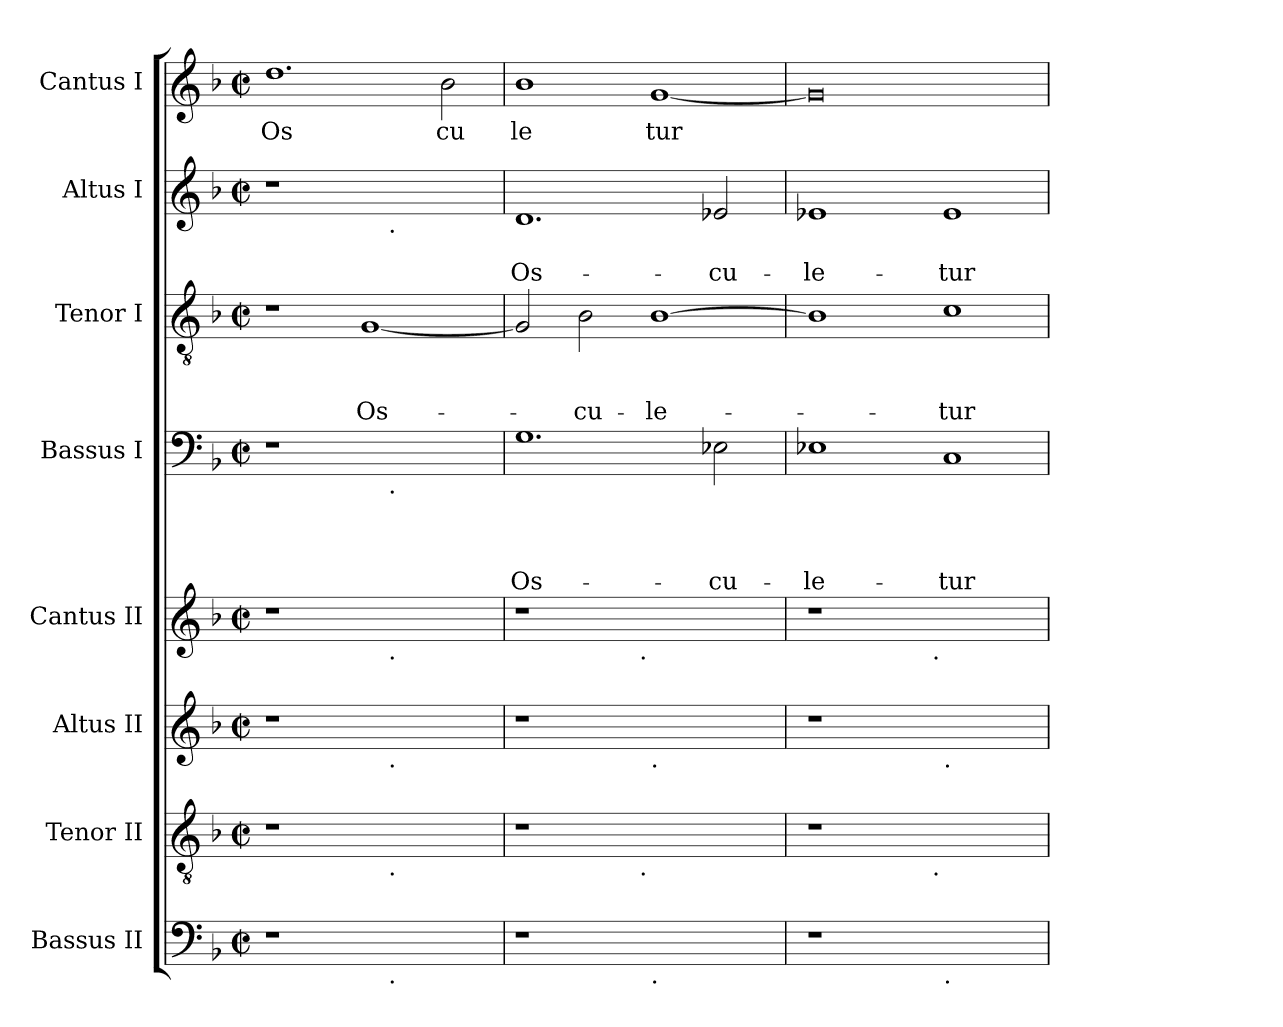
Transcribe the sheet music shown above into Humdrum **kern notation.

**kern	**kern	**kern	**kern	**kern	**text	**text	**text	**text	**kern	**text	**text	**text	**kern	**text	**text	**kern	**text
*part8	*part7	*part6	*part5	*part4	*part4	*part4	*part4	*part4	*part3	*part3	*part3	*part3	*part2	*part2	*part2	*part1	*part1
*staff8	*staff7	*staff6	*staff5	*staff4	*staff4	*staff4	*staff4	*staff4	*staff3	*staff3	*staff3	*staff3	*staff2	*staff2	*staff2	*staff1	*staff1
*I"Bassus II	*I"Tenor II	*I"Altus II	*I"Cantus II	*I"Bassus I	*	*	*	*	*I"Tenor I	*	*	*	*I"Altus I	*	*	*I"Cantus I	*
*clefF4	*clefGv2	*clefG2	*clefG2	*clefF4	*	*	*	*	*clefGv2	*	*	*	*clefG2	*	*	*clefG2	*
*k[b-]	*k[b-]	*k[b-]	*k[b-]	*k[b-]	*	*	*	*	*k[b-]	*	*	*	*k[b-]	*	*	*k[b-]	*
*F:	*F:	*F:	*F:	*F:	*	*	*	*	*F:	*	*	*	*F:	*	*	*F:	*
*M2/2	*M2/2	*M2/2	*M2/2	*M2/2	*	*	*	*	*M2/2	*	*	*	*M2/2	*	*	*M2/2	*
*met(c|)	*met(c|)	*met(c|)	*met(c|)	*met(c|)	*	*	*	*	*met(c|)	*	*	*	*met(c|)	*	*	*met(c|)	*
=1	=1	=1	=1	=1	=1	=1	=1	=1	=1	=1	=1	=1	=1	=1	=1	=1	=1
!	!	!	!	!	!	!	!	!	!	!	!	!	!	!	!	!	!LO:LY:b
1r	1r	1r	1r	1r	.	.	.	.	1r	.	.	.	1r	.	.	1.dd	Os
!	!	!	!	!	!	!	!	!	!	!	!	!LO:LY:b	!	!	!	!	!
8ryy	8ryy	8ryy	8ryy	8ryy	.	.	.	.	[<1G	.	.	Os-	8ryy	.	.	.	.
!	!	!	!	!	!	!	!	!	!	!	!	!	!LO:TX:b:t=.	!	!	!	!
!	!	!	!	!LO:TX:b:t=.	!	!	!	!	!	!	!	!	!	!	!	!	!
!	!	!	!LO:TX:b:t=.	!	!	!	!	!	!	!	!	!	!	!	!	!	!
!	!	!LO:TX:b:t=.	!	!	!	!	!	!	!	!	!	!	!	!	!	!	!
!	!LO:TX:b:t=.	!	!	!	!	!	!	!	!	!	!	!	!	!	!	!	!
!LO:TX:b:t=.	!	!	!	!	!	!	!	!	!	!	!	!	!	!	!	!	!
2..ryy	2..ryy	2..ryy	2..ryy	2..ryy	.	.	.	.	.	.	.	.	2..ryy	.	.	.	.
!	!	!	!	!	!	!	!	!	!	!	!	!	!	!	!	!	!LO:LY:b
.	.	.	.	.	.	.	.	.	.	.	.	.	.	.	.	2b-\	cu
=2	=2	=2	=2	=2	=2	=2	=2	=2	=2	=2	=2	=2	=2	=2	=2	=2	=2
!	!	!	!	!	!	!	!	!LO:LY:b	!	!	!	!	!	!	!LO:LY:b	!	!LO:LY:b
*	*^	*	*^	*	*	*	*	*	*	*	*	*	*	*	*	*	*
1r	1r	2ryy	1r	1r	2ryy	1.G	.	.	.	Os-	2G/]	.	.	.	1.d	.	Os-	1b-	le
!	!	!	!	!	!	!	!	!	!	!	!	!	!	!LO:LY:b	!	!	!	!	!
.	.	4...ryy	.	.	4...ryy	.	.	.	.	.	2B-\	.	.	-cu-	.	.	.	.	.
!	!	!	!	!	!LO:TX:b:t=.	!	!	!	!	!	!	!	!	!	!	!	!	!	!
!	!	!LO:TX:b:t=.	!	!	!	!	!	!	!	!	!	!	!	!	!	!	!	!	!
.	.	1ryy	.	.	1ryy	.	.	.	.	.	.	.	.	.	.	.	.	.	.
!	!	!	!LO:TX:b:t=.	!	!	!	!	!	!	!	!	!	!	!	!	!	!	!	!
!LO:TX:b:t=.	!	!	!	!	!	!	!	!	!	!	!	!	!	!	!	!	!	!	!
!	!	!	!	!	!	!	!	!	!	!	!	!	!	!LO:LY:b	!	!	!	!	!LO:LY:b
1ryy	1ryy	.	1ryy	1ryy	.	.	.	.	.	.	[>1B-	.	.	-le-	.	.	.	[<1g	tur
!	!	!	!	!	!	!	!	!	!	!LO:LY:b	!	!	!	!	!	!	!LO:LY:b	!	!
.	.	.	.	.	.	2E-X\	.	.	.	-cu-	.	.	.	.	2e-X/	.	-cu-	.	.
.	.	32ryy	.	.	32ryy	.	.	.	.	.	.	.	.	.	.	.	.	.	.
=3	=3	=3	=3	=3	=3	=3	=3	=3	=3	=3	=3	=3	=3	=3	=3	=3	=3	=3	=3
!	!	!	!	!	!	!	!	!	!	!LO:LY:b	!	!	!	!	!	!	!LO:LY:b	!	!
1r	1r	2ryy	1r	1r	2ryy	1E-X	.	.	.	-le-	1B-]	.	.	.	1e-X	.	-le-	0g]	.
.	.	4...ryy	.	.	4...ryy	.	.	.	.	.	.	.	.	.	.	.	.	.	.
!	!	!	!	!	!LO:TX:b:t=.	!	!	!	!	!	!	!	!	!	!	!	!	!	!
!	!	!LO:TX:b:t=.	!	!	!	!	!	!	!	!	!	!	!	!	!	!	!	!	!
.	.	1ryy	.	.	1ryy	.	.	.	.	.	.	.	.	.	.	.	.	.	.
!	!	!	!LO:TX:b:t=.	!	!	!	!	!	!	!	!	!	!	!	!	!	!	!	!
!LO:TX:b:t=.	!	!	!	!	!	!	!	!	!	!	!	!	!	!	!	!	!	!	!
!	!	!	!	!	!	!	!	!	!	!LO:LY:b	!	!	!	!LO:LY:b	!	!	!LO:LY:b	!	!
1ryy	1ryy	.	1ryy	1ryy	.	1C	.	.	.	-tur	1c	.	.	-tur	1e-	.	-tur	.	.
.	.	32ryy	.	.	32ryy	.	.	.	.	.	.	.	.	.	.	.	.	.	.
*	*v	*v	*	*v	*v	*	*	*	*	*	*	*	*	*	*	*	*	*	*
=	=	=	=	=	=	=	=	=	=	=	=	=	=	=	=	=	=
*-	*-	*-	*-	*-	*-	*-	*-	*-	*-	*-	*-	*-	*-	*-	*-	*-	*-
